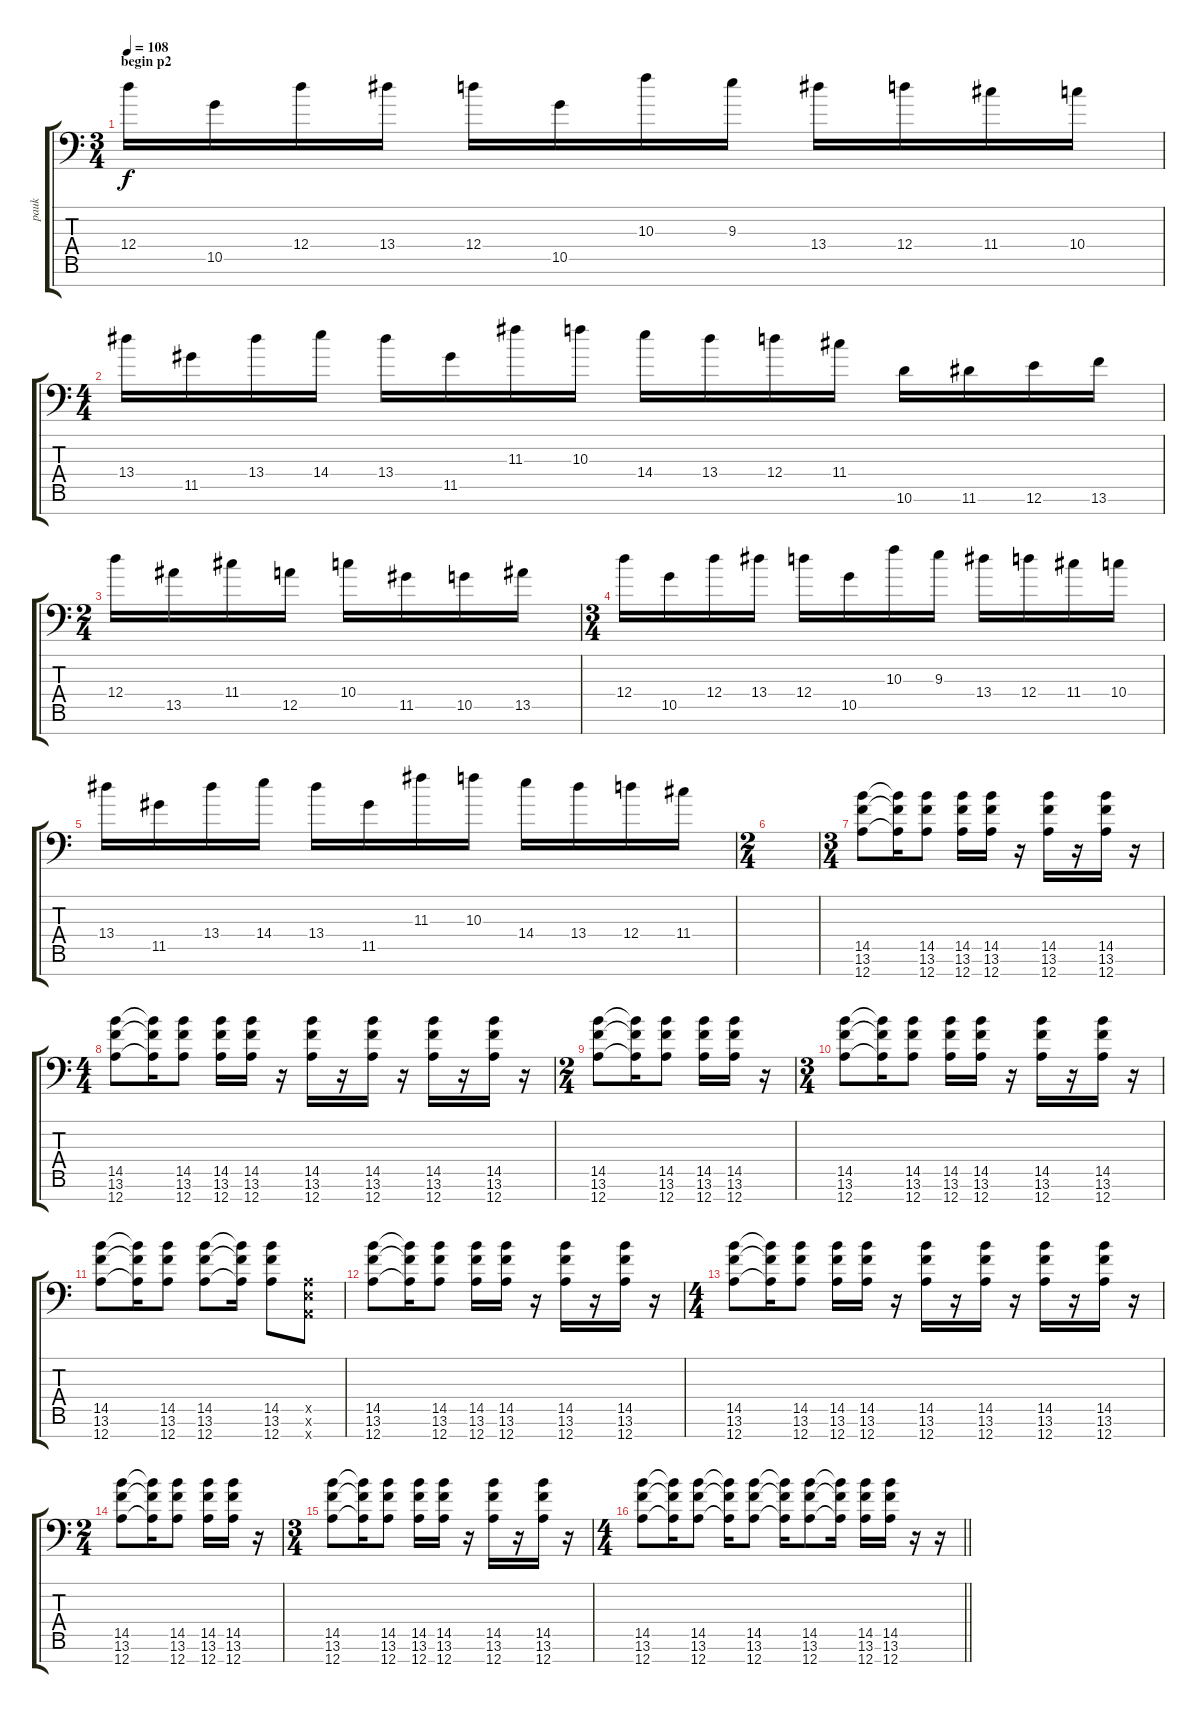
\track ("pauk" "pauk") {instrument overdrivenguitar}
\staff {score tabs}
\tuning (E4 B3 G3 D3 A2 E2 A1) {hide}
\ts (3 4)
\section ("" "begin p2")
\tempo 108
\clef f4
\ks c
12.4.16{dy f} 10.5.16 12.4.16 13.4.16 12.4.16 10.5.16 10.3.16 9.3.16 13.4.16 12.4.16 11.4.16 10.4.16 |
\ts (4 4)
13.4.16 11.5.16 13.4.16 14.4.16 13.4.16 11.5.16 11.3.16 10.3.16 14.4.16 13.4.16 12.4.16 11.4.16 10.6.16 11.6.16 12.6.16 13.6.16 |
\ts (2 4)
12.4.16 13.5.16 11.4.16 12.5.16 10.4.16 11.5.16 10.5.16 13.5.16 |
\ts (3 4)
12.4.16 10.5.16 12.4.16 13.4.16 12.4.16 10.5.16 10.3.16 9.3.16 13.4.16 12.4.16 11.4.16 10.4.16 |
13.4.16 11.5.16 13.4.16 14.4.16 13.4.16 11.5.16 11.3.16 10.3.16 14.4.16 13.4.16 12.4.16 11.4.16 |
\ts (2 4)
|
\ts (3 4)
(14.5 13.6 12.7).8 (14.5{t} 13.6{t} 12.7{t}).16 (14.5 13.6 12.7).8 (14.5 13.6 12.7).16 (14.5 13.6 12.7).16 r.16 (14.5 13.6 12.7).16 r.16 (14.5 13.6 12.7).16 r.16 |
\ts (4 4)
(14.5 13.6 12.7).8 (14.5{t} 13.6{t} 12.7{t}).16 (14.5 13.6 12.7).8 (14.5 13.6 12.7).16 (14.5 13.6 12.7).16 r.16 (14.5 13.6 12.7).16 r.16 (14.5 13.6 12.7).16 r.16 (14.5 13.6 12.7).16 r.16 (14.5 13.6 12.7).16 r.16 |
\ts (2 4)
(14.5 13.6 12.7).8 (14.5{t} 13.6{t} 12.7{t}).16 (14.5 13.6 12.7).8 (14.5 13.6 12.7).16 (14.5 13.6 12.7).16 r.16 |
\ts (3 4)
(14.5 13.6 12.7).8 (14.5{t} 13.6{t} 12.7{t}).16 (14.5 13.6 12.7).8 (14.5 13.6 12.7).16 (14.5 13.6 12.7).16 r.16 (14.5 13.6 12.7).16 r.16 (14.5 13.6 12.7).16 r.16 |
(14.5 13.6 12.7).8 (14.5{t} 13.6{t} 12.7{t}).16 (14.5 13.6 12.7).8 (14.5 13.6 12.7).8 (14.5{t} 13.6{t} 12.7{t}).16 (14.5 13.6 12.7).8 (0.5{x} 0.6{x} 0.7{x}).8 |
(14.5 13.6 12.7).8 (14.5{t} 13.6{t} 12.7{t}).16 (14.5 13.6 12.7).8 (14.5 13.6 12.7).16 (14.5 13.6 12.7).16 r.16 (14.5 13.6 12.7).16 r.16 (14.5 13.6 12.7).16 r.16 |
\ts (4 4)
(14.5 13.6 12.7).8 (14.5{t} 13.6{t} 12.7{t}).16 (14.5 13.6 12.7).8 (14.5 13.6 12.7).16 (14.5 13.6 12.7).16 r.16 (14.5 13.6 12.7).16 r.16 (14.5 13.6 12.7).16 r.16 (14.5 13.6 12.7).16 r.16 (14.5 13.6 12.7).16 r.16 |
\ts (2 4)
(14.5 13.6 12.7).8 (14.5{t} 13.6{t} 12.7{t}).16 (14.5 13.6 12.7).8 (14.5 13.6 12.7).16 (14.5 13.6 12.7).16 r.16 |
\ts (3 4)
(14.5 13.6 12.7).8 (14.5{t} 13.6{t} 12.7{t}).16 (14.5 13.6 12.7).8 (14.5 13.6 12.7).16 (14.5 13.6 12.7).16 r.16 (14.5 13.6 12.7).16 r.16 (14.5 13.6 12.7).16 r.16 |
\ts (4 4)
\barLineRight lightlight
(14.5 13.6 12.7).8 (14.5{t} 13.6{t} 12.7{t}).16 (14.5 13.6 12.7).8 (14.5{t} 13.6{t} 12.7{t}).16 (14.5 13.6 12.7).8 (14.5{t} 13.6{t} 12.7{t}).16 (14.5 13.6 12.7).8 (14.5{t} 13.6{t} 12.7{t}).16 (14.5 13.6 12.7).16 (14.5 13.6 12.7).16 r.16 r.16
